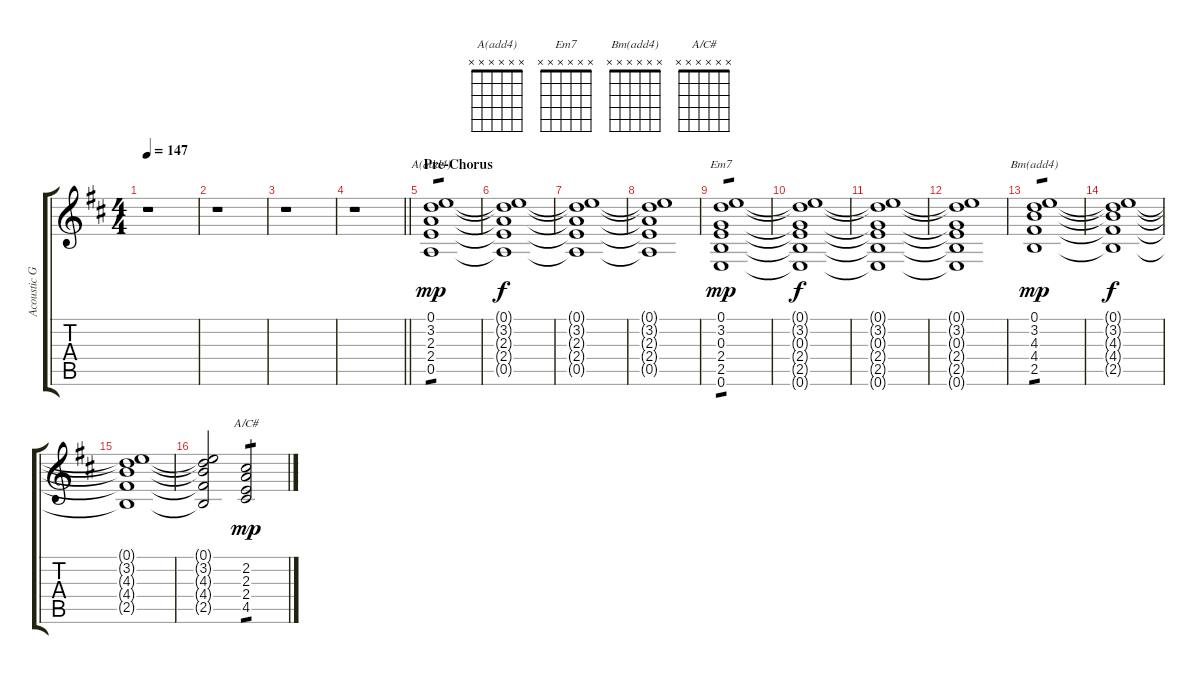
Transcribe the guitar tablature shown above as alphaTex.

\track ("Acoustic Guitar" "Acoustic G") {instrument acousticguitarsteel}
\staff {score tabs}
\tuning (E4 B3 G3 D3 A2 E2) {hide}
\chord ("A(add4)" x x x x x x)
\chord ("Em7" x x x x x x)
\chord ("Bm(add4)" x x x x x x)
\chord ("A/C#" x x x x x x)
\ts (4 4)
\tempo 147
\clef g2
\ks d
r.1{dy f} |
r.1 |
r.1 |
\barLineRight lightlight
r.1 |
\section ("" "Pre-Chorus")
(0.1 3.2 2.3 2.4 0.5).1{ch "A(add4)" tp 1 dy mp} |
(0.1{t} 3.2{t} 2.3{t} 2.4{t} 0.5{t}).1{dy f} |
(0.1{t} 3.2{t} 2.3{t} 2.4{t} 0.5{t}).1 |
(0.1{t} 3.2{t} 2.3{t} 2.4{t} 0.5{t}).1 |
(0.1 3.2 0.3 2.4 2.5 0.6).1{ch "Em7" tp 1 dy mp} |
(0.1{t} 3.2{t} 0.3{t} 2.4{t} 2.5{t} 0.6{t}).1{dy f} |
(0.1{t} 3.2{t} 0.3{t} 2.4{t} 2.5{t} 0.6{t}).1 |
(0.1{t} 3.2{t} 0.3{t} 2.4{t} 2.5{t} 0.6{t}).1 |
(0.1 3.2 4.3 4.4 2.5).1{ch "Bm(add4)" tp 1 dy mp} |
(0.1{t} 3.2{t} 4.3{t} 4.4{t} 2.5{t}).1{dy f} |
(0.1{t} 3.2{t} 4.3{t} 4.4{t} 2.5{t}).1 |
(0.1{t} 3.2{t} 4.3{t} 4.4{t} 2.5{t}).2 (2.2 2.3 2.4 4.5).2{ch "A/C#" tp 1 dy mp}
